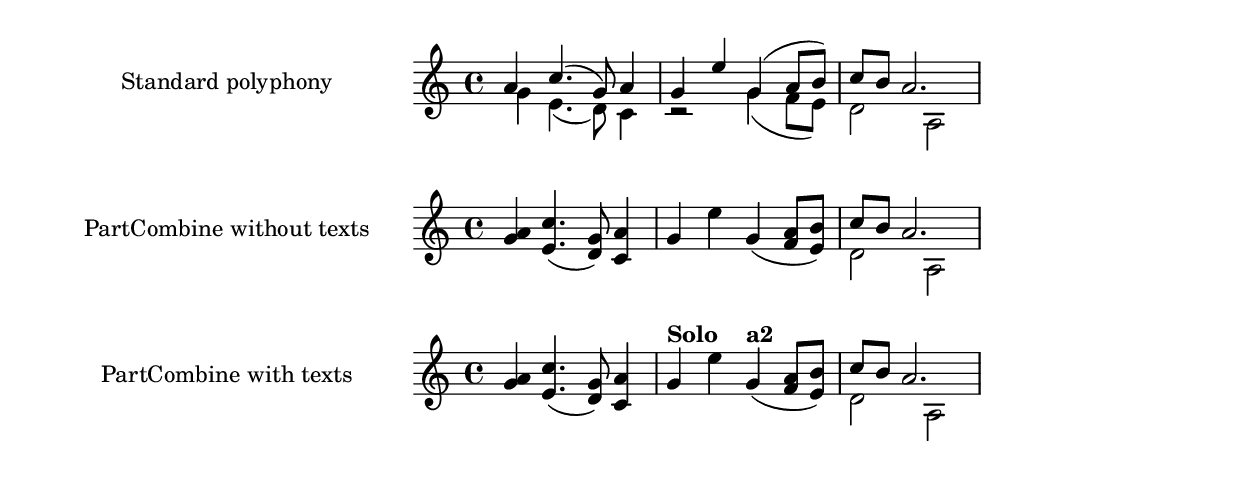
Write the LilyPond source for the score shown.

%% Do not edit this file; it is auto-generated from LSR http://lsr.dsi.unimi.it
%% This file is in the public domain.
\version "2.11.35"

\header {
  lsrtags = "simultaneous-notes, text"
 texidoc = "
The part combiner tool ( \\partcombine command ) allows you to combine
different parts on a same Staff. You can choose whether you want or
don't want to add texts such as \"solo\" or \"a2\", by defining the
printPartCombineTexts property.

For vocal scores (hymns), there is no need to add \"solo\"/\"a2\"
texts, so they should be switched off. However, you'd better not use it
if there are any solos, as they won't be indicated. In such cases, you
may simply want to use standard LilyPond polyphony.

This snippet presents the three ways two parts can be printed on a same
staff : standard polyphony, \\partcombine whitout texts, and
\\partcombine with texts.


" }
% begin verbatim
musicUp = {
  \time 4/4
  \relative c'' {
    a4 c4.(g8) a4 |
    g4 e' g,( a8 b) | 
    c b a2.
  }
}

musicDown = {
  \relative c'' {
    g4 e4.(d8) c4 |
    r2 g'4( f8 e) |
    d2 a
  }
}

\score{
  \new Staff {
    \set Staff.instrumentName = "Standard polyphony  "
    << \musicUp  \\ \musicDown >>
}

  \layout{ 
    indent = 6.0\cm 
  }
}

\score{
	\context Staff {
			\set Staff.instrumentName = "PartCombine without texts  "
			\partcombine \musicUp \musicDown
	}
	\layout{
		indent = 6.0\cm
		\context {
			\Voice
			printPartCombineTexts = ##f
		}
	}
}

\score{
	\context Staff {
			\set Staff.instrumentName = "PartCombine with texts  "
			\partcombine \musicUp \musicDown
	}
	\layout{
		indent = 6.0\cm
		\context {
			\Voice
			printPartCombineTexts = ##t
		}
	}
}

